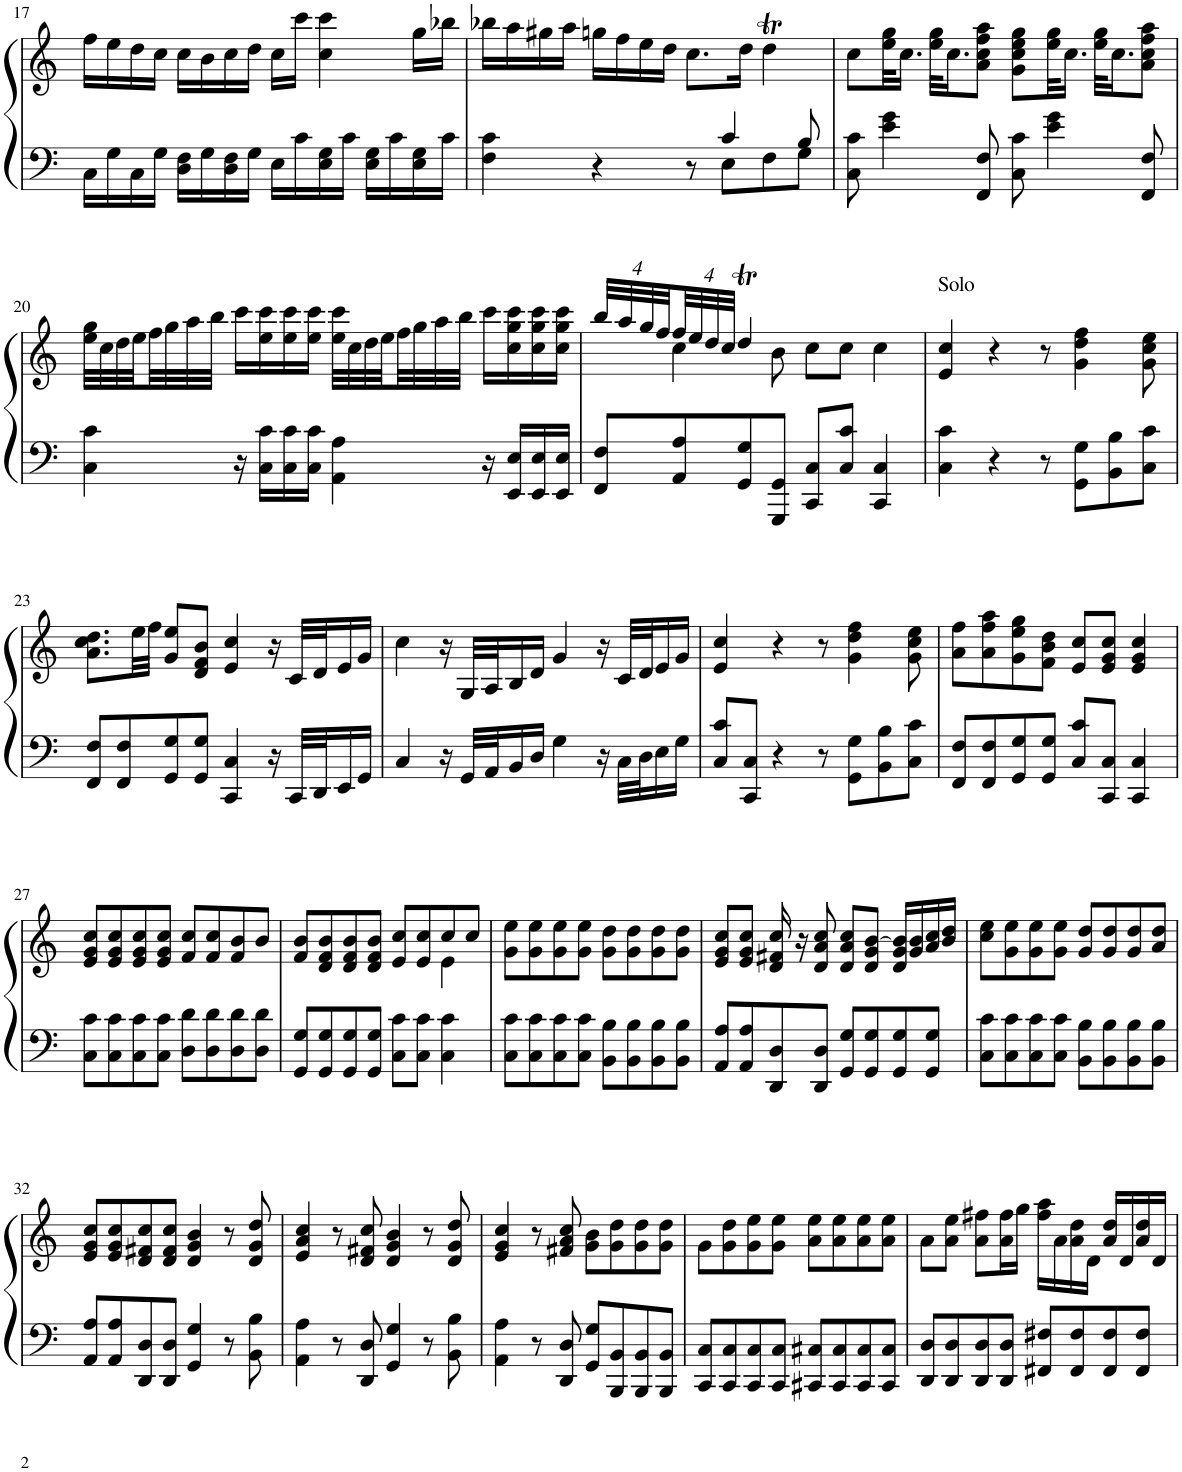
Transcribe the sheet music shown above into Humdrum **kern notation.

**kern	**kern
*part1	*part1
*staff2	*staff1
*I"Piano	*
*I'Pno.	*
!!LO:PB:g=z
*clefF4	*clefG2
*k[]	*k[]
*M4/4	*M4/4
=17	=17
16C\LL	16ff\LL
16G\	16ee\
16C\	16dd\
16G\JJ	16cc\JJ
16D\ 16F\LL	16cc\LL
16G\	16b\
16D\ 16F\	16cc\
16G\JJ	16dd\JJ
16E\LL	16cc\LL
16c\	16ccc\JJ
16E\ 16G\	4cc\ 4ccc\
16c\JJ	.
16E\ 16G\LL	.
16c\	.
16E\ 16G\	16gg\LL
16c\JJ	16bb-X\JJ
=18	=18
*^	*
4F\ 4c\	8ryy	16bb-X\LL
.	.	16aa\
*v	*v	*
.	16gg#X\
.	16aa\JJ
4r	16ggn\LL
.	16ff\
.	16ee\
.	16dd\JJ
8r	8.cc\L
*^	*
4c/	8E\L	.
.	.	16dd\Jk
.	8F\	4ddT\
8B/	8G\J	.
*v	*v	*
=19	=19
8C\ 8c\	8cc\L
4e\ 4g\	32ee\ 32gg\KL
.	16.cc\JJ
.	32ee\ 32gg\KLL
.	16.cc\J
8FF/ 8F/	8a\ 8cc\ 8ff\ 8aa\J
8C\ 8c\	8g\ 8cc\ 8ee\ 8gg\L
4e\ 4g\	32ee\ 32gg\KL
.	16.cc\JJ
.	32ee\ 32gg\KLL
.	16.cc\J
8FF/ 8F/	8a\ 8cc\ 8ff\ 8aa\J
!!LO:LB:g=z
=20	=20
4C\ 4c\	32ee\ 32gg\LLL
.	32cc\
.	32dd\
.	32ee\
.	32ff\
.	32gg\
.	32aa\
.	32bb\JJJ
16r	16ccc\LL
16C\ 16c\LL	16ee\ 16ccc\
16C\ 16c\	16ee\ 16ccc\
16C\ 16c\JJ	16ee\ 16ccc\JJ
4AA\ 4A\	32ee\ 32ccc\LLL
.	32cc\
.	32dd\
.	32ee\
.	32ff\
.	32gg\
.	32aa\
.	32bb\JJJ
16r	16ccc\LL
16EE/ 16E/LL	16cc\ 16gg\ 16ccc\
16EE/ 16E/	16cc\ 16gg\ 16ccc\
16EE/ 16E/JJ	16cc\ 16gg\ 16ccc\JJ
=21	=21
*	*^
8FF/ 8F/L	32bb/LLL	8ryy
.	32aa/	.
.	32gg/	.
.	32ff/	.
8AA/ 8A/	32ff/	4cc\
.	32ee/	.
.	32dd/	.
.	32cc/JJJ	.
8GG/ 8G/	4ddT/	.
8GGG/ 8GG/J	.	8b\
8CC/ 8C/L	8cc\L	2ryy
8C/ 8c/J	8cc\J	.
4CC/ 4C/	4cc\	.
*	*v	*v
=22	=22
!	!LO:TX:a:t=Solo
4C\ 4c\	4e/ 4cc/
4r	4r
8r	8r
8GG\ 8G\L	4g\ 4dd\ 4ff\
8BB\ 8B\	.
8C\ 8c\J	8g\ 8cc\ 8ee\
!!LO:LB:g=z
=23	=23
8FF/ 8F/L	8.a\ 8.cc\ 8.dd\L
8FF/ 8F/	.
.	32ee\LL
.	32ff\JJJ
8GG/ 8G/	8g/ 8ee/L
8GG/ 8G/J	8d/ 8f/ 8b/J
4CC/ 4C/	4e/ 4cc/
16r	16r
32CC/LLL	32c/LLL
32DD/J	32d/J
16EE/	16e/
16GG/JJ	16g/JJ
=24	=24
4C/	4cc\
16r	16r
32GG/LLL	32G/LLL
32AA/J	32A/J
16BB/	16B/
16D/JJ	16d/JJ
4G\	4g/
16r	16r
32C\LLL	32c/LLL
32D\J	32d/J
16E\	16e/
16G\JJ	16g/JJ
=25	=25
8C/ 8c/L	4e/ 4cc/
8CC/ 8C/J	.
4r	4r
8r	8r
8GG\ 8G\L	4g\ 4dd\ 4ff\
8BB\ 8B\	.
8C\ 8c\J	8g\ 8cc\ 8ee\
=26	=26
8FF/ 8F/L	8a\ 8ff\L
8FF/ 8F/	8a\ 8ff\ 8aa\
8GG/ 8G/	8g\ 8ee\ 8gg\
8GG/ 8G/J	8f\ 8b\ 8dd\J
8C/ 8c/L	8e/ 8cc/L
8CC/ 8C/J	8e/ 8g/ 8cc/J
4CC/ 4C/	4e/ 4g/ 4cc/
!!LO:LB:g=z
=27	=27
8C\ 8c\L	8e/ 8g/ 8cc/L
8C\ 8c\	8e/ 8g/ 8cc/
8C\ 8c\	8e/ 8g/ 8cc/
8C\ 8c\J	8e/ 8g/ 8cc/J
8D\ 8d\L	8f/ 8cc/L
8D\ 8d\	8f/ 8cc/
8D\ 8d\	8f/ 8b/
8D\ 8d\J	8b/J
=28	=28
*	*^
8GG/ 8G/L	8f/ 8b/L	2.ryy
8GG/ 8G/	8d/ 8f/ 8b/	.
8GG/ 8G/	8d/ 8f/ 8b/	.
8GG/ 8G/J	8d/ 8f/ 8b/J	.
8C\ 8c\L	8e/ 8cc/L	.
8C\ 8c\J	8e/ 8cc/	.
4C\ 4c\	8cc/	4e\
.	8cc/J	.
*	*v	*v
=29	=29
8C\ 8c\L	8g\ 8ee\L
8C\ 8c\	8g\ 8ee\
8C\ 8c\	8g\ 8ee\
8C\ 8c\J	8g\ 8ee\J
8BB\ 8B\L	8g\ 8dd\L
8BB\ 8B\	8g\ 8dd\
8BB\ 8B\	8g\ 8dd\
8BB\ 8B\J	8g\ 8dd\J
=30	=30
8AA/ 8A/L	8e/ 8g/ 8cc/L
8AA/ 8A/	8e/ 8g/ 8cc/J
8DD/ 8D/	16d/ 16f#X/ 16cc/
.	16r
8DD/ 8D/J	8d/ 8a/ 8cc/
8GG/ 8G/L	8d/ 8a/ 8cc/L
8GG/ 8G/	8d/ 8g/ [8b/J
8GG/ 8G/	16d/ 16g/ 16b/]LL
.	16g/ 16b/
8GG/ 8G/J	16a/ 16cc/
.	16b/ 16dd/JJ
=31	=31
8C\ 8c\L	8cc\ 8ee\L
8C\ 8c\	8g\ 8ee\
8C\ 8c\	8g\ 8ee\
8C\ 8c\J	8g\ 8ee\J
8BB\ 8B\L	8g/ 8dd/L
8BB\ 8B\	8g/ 8dd/
8BB\ 8B\	8g/ 8dd/
8BB\ 8B\J	8a/ 8dd/J
!!LO:LB:g=z
=32	=32
8AA/ 8A/L	8e/ 8g/ 8cc/L
8AA/ 8A/	8e/ 8g/ 8cc/
8DD/ 8D/	8d/ 8f#X/ 8cc/
8DD/ 8D/J	8d/ 8f#/ 8cc/J
4GG/ 4G/	4d/ 4g/ 4b/
8r	8r
8BB\ 8B\	8d/ 8g/ 8dd/
=33	=33
4AA\ 4A\	4e/ 4a/ 4cc/
8r	8r
8DD/ 8D/	8d/ 8f#X/ 8cc/
4GG/ 4G/	4d/ 4g/ 4b/
8r	8r
8BB\ 8B\	8d/ 8g/ 8dd/
=34	=34
4AA\ 4A\	4e/ 4g/ 4cc/
8r	8r
8DD/ 8D/	8f#X/ 8a/ 8cc/
8GG/ 8G/L	8g\ 8b\L
8BBB/ 8BB/	8g\ 8dd\
8BBB/ 8BB/	8g\ 8dd\
8BBB/ 8BB/J	8g\ 8dd\J
=35	=35
8CC/ 8C/L	8g\L
8CC/ 8C/	8g\ 8dd\
8CC/ 8C/	8g\ 8ee\
8CC/ 8C/J	8g\ 8ee\J
8CC#X/ 8C#X/L	8a\ 8ee\L
8CC#/ 8C#/	8a\ 8ee\
8CC#/ 8C#/	8a\ 8ee\
8CC#/ 8C#/J	8a\ 8ee\J
=36	=36
8DD/ 8D/L	8a\L
8DD/ 8D/	8a\ 8ee\J
8DD/ 8D/	8a\ 8ff#X\L
8DD/ 8D/J	16a\ 16ff#\L
.	16gg\JJ
8FF#X/ 8F#X/L	16ff#\ 16aa\LL
.	16a\
8FF#/ 8F#/	16a\ 16dd\
.	16d\JJ
8FF#/ 8F#/	16a/ 16dd/LL
.	16d/
8FF#/ 8F#/J	16a/ 16dd/
.	16d/JJ
=	=
*-	*-
